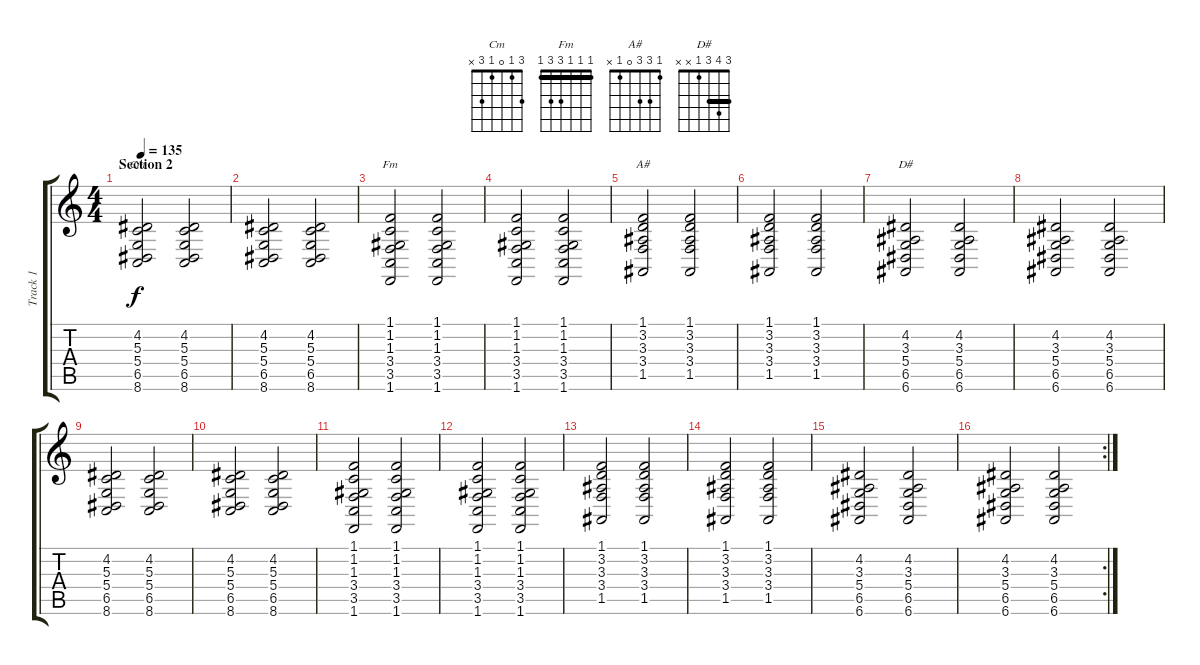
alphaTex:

\track ("Track 1" "Track 1") {instrument acousticgrandpiano}
\staff {score tabs}
\tuning (E4 B3 G3 D3 A2 E2) {hide}
\chord ("Cm" 3 1 0 1 3 x)
\chord ("Fm" 1 1 1 3 3 1) {barre 1}
\chord ("A#" 1 3 3 0 1 x)
\chord ("D#" 3 4 3 1 x x) {barre 3}
\ts (4 4)
\section ("" "Section 2")
\tempo 135
\clef g2
\ks c
(4.2 5.3 5.4 6.5 8.6).2{ch "Cm" dy f} (4.2 5.3 5.4 6.5 8.6).2 |
(4.2 5.3 5.4 6.5 8.6).2 (4.2 5.3 5.4 6.5 8.6).2 |
(1.1 1.2 1.3 3.4 3.5 1.6).2{ch "Fm"} (1.1 1.2 1.3 3.4 3.5 1.6).2 |
(1.1 1.2 1.3 3.4 3.5 1.6).2 (1.1 1.2 1.3 3.4 3.5 1.6).2 |
(1.1 3.2 3.3 3.4 1.5).2{ch "A#"} (1.1 3.2 3.3 3.4 1.5).2 |
(1.1 3.2 3.3 3.4 1.5).2 (1.1 3.2 3.3 3.4 1.5).2 |
(4.2 3.3 5.4 6.5 6.6).2{ch "D#"} (4.2 3.3 5.4 6.5 6.6).2 |
(4.2 3.3 5.4 6.5 6.6).2 (4.2 3.3 5.4 6.5 6.6).2 |
(4.2 5.3 5.4 6.5 8.6).2 (4.2 5.3 5.4 6.5 8.6).2 |
(4.2 5.3 5.4 6.5 8.6).2 (4.2 5.3 5.4 6.5 8.6).2 |
(1.1 1.2 1.3 3.4 3.5 1.6).2 (1.1 1.2 1.3 3.4 3.5 1.6).2 |
(1.1 1.2 1.3 3.4 3.5 1.6).2 (1.1 1.2 1.3 3.4 3.5 1.6).2 |
(1.1 3.2 3.3 3.4 1.5).2 (1.1 3.2 3.3 3.4 1.5).2 |
(1.1 3.2 3.3 3.4 1.5).2 (1.1 3.2 3.3 3.4 1.5).2 |
(4.2 3.3 5.4 6.5 6.6).2 (4.2 3.3 5.4 6.5 6.6).2 |
\rc 2
(4.2 3.3 5.4 6.5 6.6).2 (4.2 3.3 5.4 6.5 6.6).2
